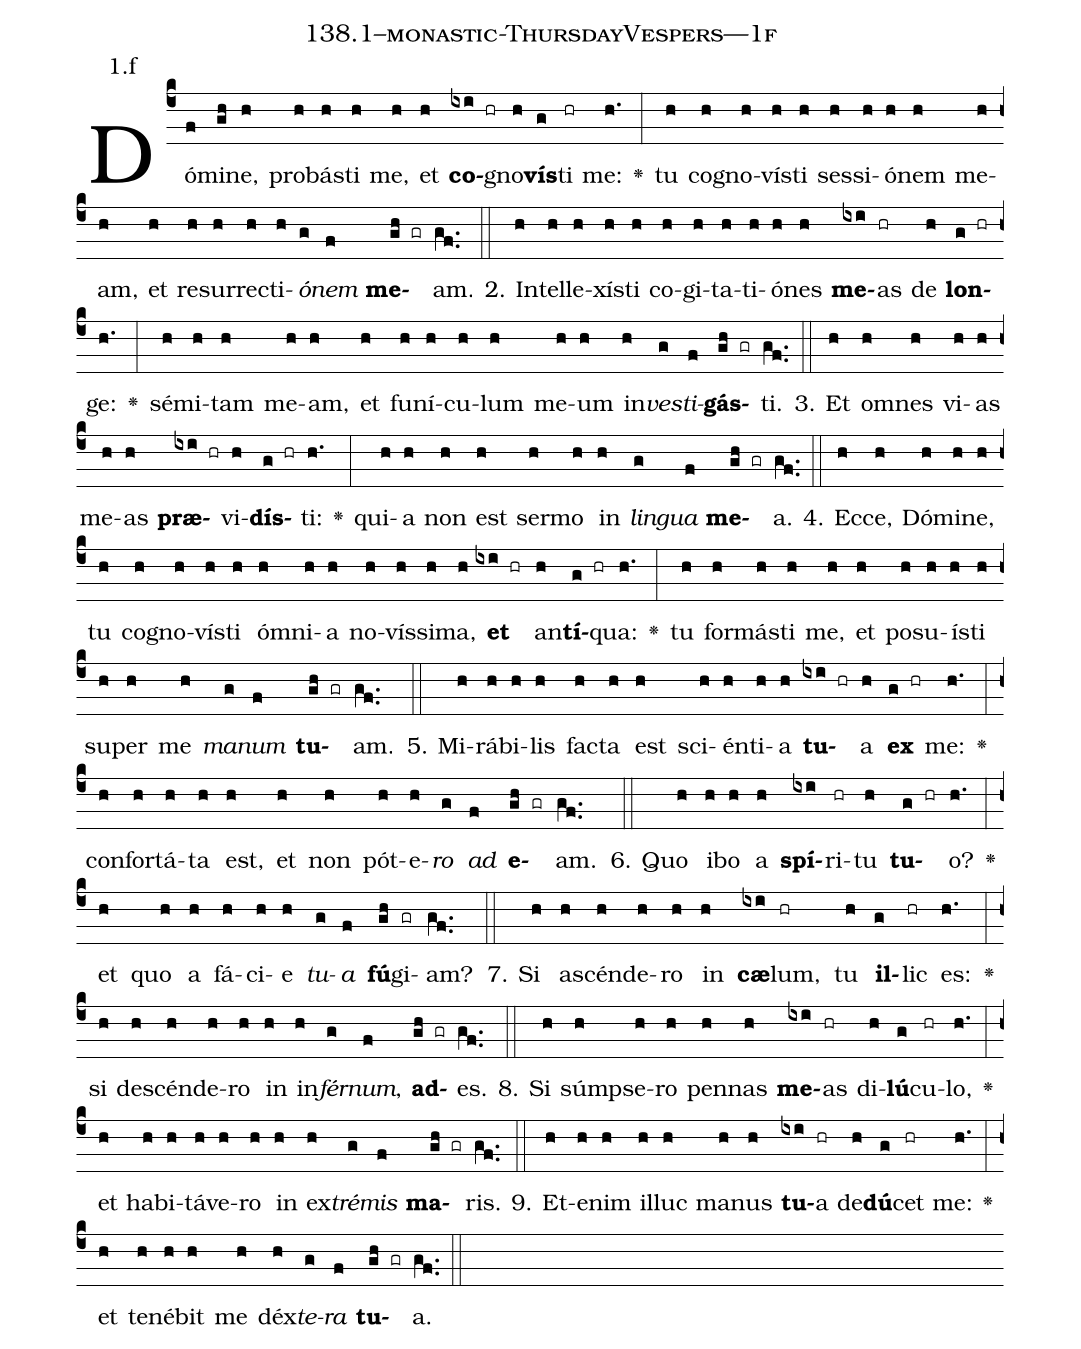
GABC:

name: 138.1--monastic-ThursdayVespers---1f;
annotation: 1.f;
%%
(c4)Dó(f)mi(gh)ne,(h) pro(h)bás(h)ti(h) me,(h) et(h) <b>co</b>(ixi hr)gno(h)<b>vís</b>(g)ti(hr) me:(h.) <v>\greheightstar</v>(:) tu(h) co(h)gno(h)vís(h)ti(h) ses(h)si(h)ó(h)nem(h) me(h)am,(h) et(h) re(h)sur(h)rec(h)ti(h)<i>ó</i>(g)<i>nem</i>(f) <b>me</b>(gh gr)am.(gf..) (::)
2. In(h)tel(h)le(h)xís(h)ti(h) co(h)gi(h)ta(h)ti(h)ó(h)nes(h) <b>me</b>(ixi)as(hr) de(h) <b>lon</b>(g hr)ge:(h.) <v>\greheightstar</v>(:) sé(h)mi(h)tam(h) me(h)am,(h) et(h) fu(h)ní(h)cu(h)lum(h) me(h)um(h) in(h)<i>ves</i>(g)<i>ti</i>(f)<b>gás</b>(gh gr)ti.(gf..) (::)
3. Et(h) om(h)nes(h) vi(h)as(h) me(h)as(h) <b>præ</b>(ixi hr)vi(h)<b>dís</b>(g hr)ti:(h.) <v>\greheightstar</v>(:) qui(h)a(h) non(h) est(h) ser(h)mo(h) in(h) <i>lin</i>(g)<i>gua</i>(f) <b>me</b>(gh gr)a.(gf..) (::)
4. Ec(h)ce,(h) Dó(h)mi(h)ne,(h) tu(h) co(h)gno(h)vís(h)ti(h) óm(h)ni(h)a(h) no(h)vís(h)si(h)ma,(h) <b>et</b>(ixi hr) an(h)<b>tí</b>(g hr)qua:(h.) <v>\greheightstar</v>(:) tu(h) for(h)más(h)ti(h) me,(h) et(h) po(h)su(h)ís(h)ti(h) su(h)per(h) me(h) <i>ma</i>(g)<i>num</i>(f) <b>tu</b>(gh gr)am.(gf..) (::)
5. Mi(h)rá(h)bi(h)lis(h) fac(h)ta(h) est(h) sci(h)én(h)ti(h)a(h) <b>tu</b>(ixi hr)a(h) <b>ex</b>(g hr) me:(h.) <v>\greheightstar</v>(:) con(h)for(h)tá(h)ta(h) est,(h) et(h) non(h) pót(h)e(h)<i>ro</i>(g) <i>ad</i>(f) <b>e</b>(gh gr)am.(gf..) (::)
6. Quo(h) i(h)bo(h) a(h) <b>spí</b>(ixi)ri(hr)tu(h) <b>tu</b>(g hr)o?(h.) <v>\greheightstar</v>(:) et(h) quo(h) a(h) fá(h)ci(h)e(h) <i>tu</i>(g)<i>a</i>(f) <b>fú</b>(gh)gi(gr)am?(gf..) (::)
7. Si(h) a(h)scén(h)de(h)ro(h) in(h) <b>cæ</b>(ixi)lum,(hr) tu(h) <b>il</b>(g)lic(hr) es:(h.) <v>\greheightstar</v>(:) si(h) de(h)scén(h)de(h)ro(h) in(h) in(h)<i>fér</i>(g)<i>num</i>,(f) <b>ad</b>(gh gr)es.(gf..) (::)
8. Si(h) súmp(h)se(h)ro(h) pen(h)nas(h) <b>me</b>(ixi)as(hr) di(h)<b>lú</b>(g)cu(hr)lo,(h.) <v>\greheightstar</v>(:) et(h) ha(h)bi(h)tá(h)ve(h)ro(h) in(h) ex(h)<i>tré</i>(g)<i>mis</i>(f) <b>ma</b>(gh gr)ris.(gf..) (::)
9. Et(h)e(h)nim(h) il(h)luc(h) ma(h)nus(h) <b>tu</b>(ixi)a(hr) de(h)<b>dú</b>(g)cet(hr) me:(h.) <v>\greheightstar</v>(:) et(h) te(h)né(h)bit(h) me(h) déx(h)<i>te</i>(g)<i>ra</i>(f) <b>tu</b>(gh gr)a.(gf..) (::)
